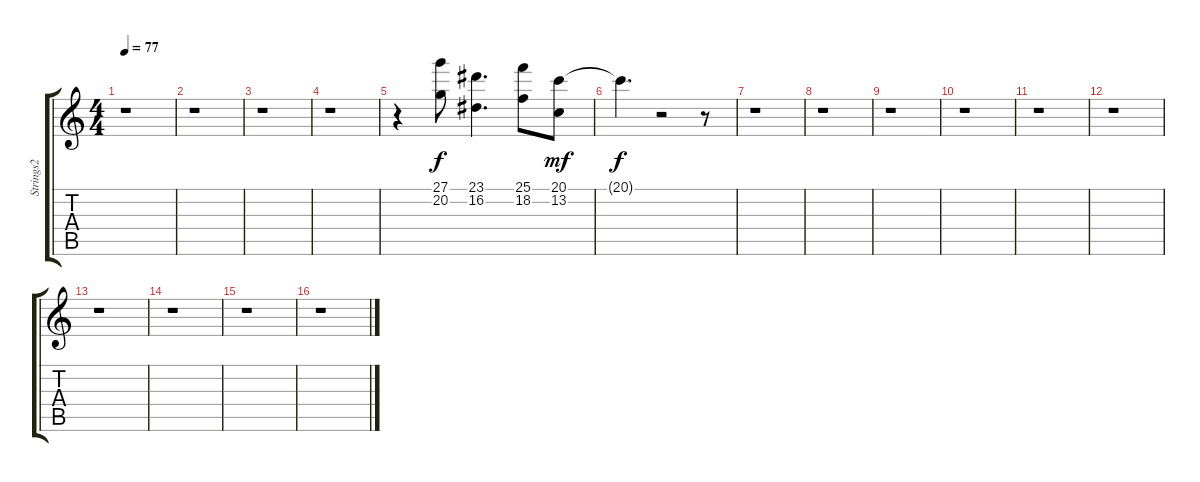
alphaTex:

\track ("Strings2" "Strings2") {instrument stringensemble2}
\staff {score tabs}
\tuning (E4 B3 G3 D3 A2 E2) {hide}
\ts (4 4)
\tempo 77
\clef g2
\ks c
r.1{dy f} |
r.1 |
r.1 |
r.1 |
r.4 (27.1 20.2).8 (23.1 16.2).4{d} (25.1 18.2).8 (20.1 13.2).8{dy mf} |
20.1{t}.4{d dy f} r.2 r.8 |
r.1 |
r.1 |
r.1 |
r.1 |
r.1 |
r.1 |
r.1 |
r.1 |
r.1 |
r.1
